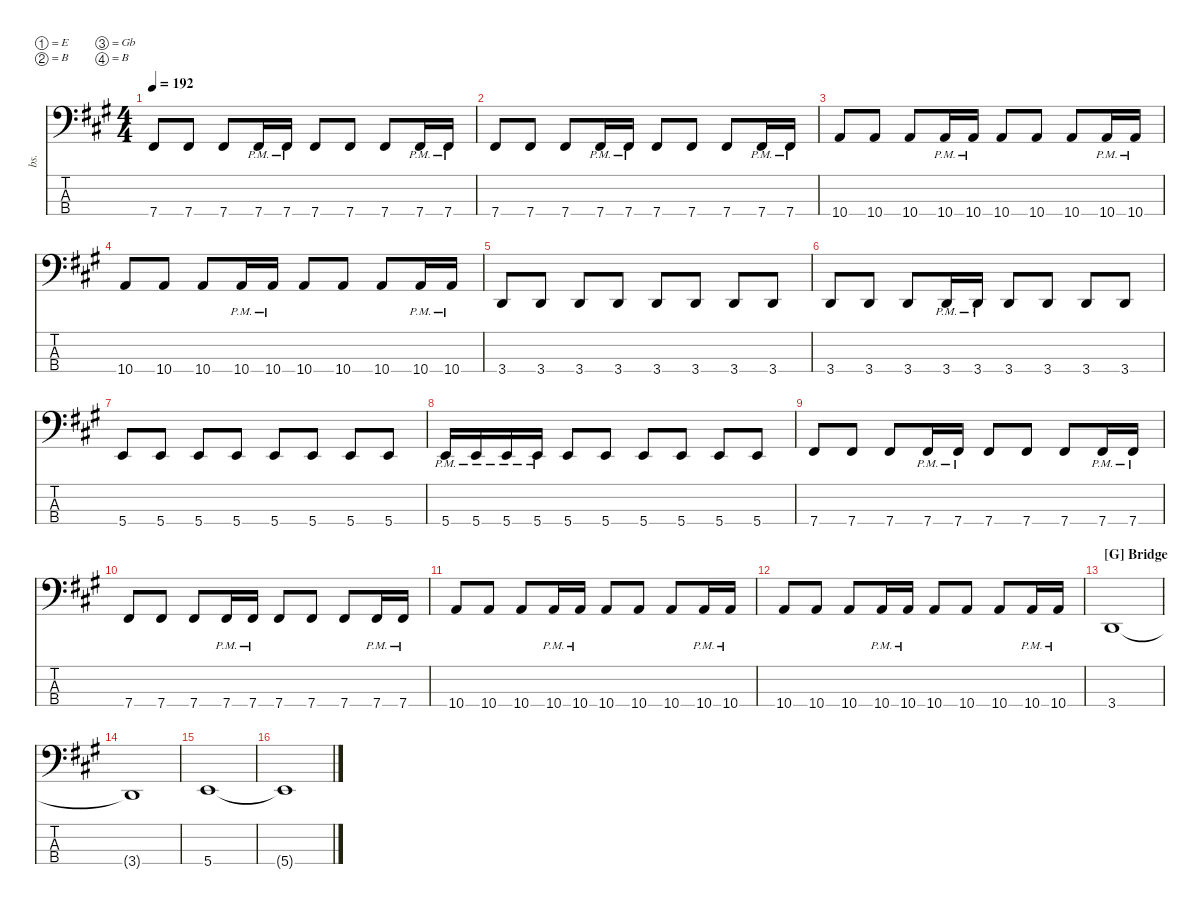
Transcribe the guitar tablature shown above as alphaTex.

\defaultSystemsLayout 4
\hideDynamics
\bracketExtendMode nobrackets
\otherSystemsTrackNameOrientation horizontal
\track ("Electric Bass" "bs.") {instrument electricbassfinger}
\staff {score tabs}
\tuning (E2 B1 Gb1 B0)
\ts (4 4)
\tempo 192
\clef f4
\ks a
7.4{acc #}.8{dy ff beam Up} 7.4{acc #}.8{beam Up} 7.4{acc #}.8{beam Up} 7.4{pm acc #}.16{beam Up} 7.4{pm acc #}.16{beam Up} 7.4{acc #}.8{beam Up} 7.4{acc #}.8{beam Up} 7.4{acc #}.8{beam Up} 7.4{pm acc #}.16{beam Up} 7.4{pm acc #}.16{beam Up} |
7.4{acc #}.8{beam Up} 7.4{acc #}.8{beam Up} 7.4{acc #}.8{beam Up} 7.4{pm acc #}.16{beam Up} 7.4{pm acc #}.16{beam Up} 7.4{acc #}.8{beam Up} 7.4{acc #}.8{beam Up} 7.4{acc #}.8{beam Up} 7.4{pm acc #}.16{beam Up} 7.4{pm acc #}.16{beam Up} |
10.4{acc forcenatural}.8{beam Up} 10.4{acc forcenatural}.8{beam Up} 10.4{acc forcenatural}.8{beam Up} 10.4{pm acc forcenatural}.16{beam Up} 10.4{pm acc forcenatural}.16{beam Up} 10.4{acc forcenatural}.8{beam Up} 10.4{acc forcenatural}.8{beam Up} 10.4{acc forcenatural}.8{beam Up} 10.4{pm acc forcenatural}.16{beam Up} 10.4{pm acc forcenatural}.16{beam Up} |
10.4{acc forcenatural}.8{beam Up} 10.4{acc forcenatural}.8{beam Up} 10.4{acc forcenatural}.8{beam Up} 10.4{pm acc forcenatural}.16{beam Up} 10.4{pm acc forcenatural}.16{beam Up} 10.4{acc forcenatural}.8{beam Up} 10.4{acc forcenatural}.8{beam Up} 10.4{acc forcenatural}.8{beam Up} 10.4{pm acc forcenatural}.16{beam Up} 10.4{pm acc forcenatural}.16{beam Up} |
3.4{acc forcenatural}.8{beam Up} 3.4{acc forcenatural}.8{beam Up} 3.4{acc forcenatural}.8{beam Up} 3.4{acc forcenatural}.8{beam Up} 3.4{acc forcenatural}.8{beam Up} 3.4{acc forcenatural}.8{beam Up} 3.4{acc forcenatural}.8{beam Up} 3.4{acc forcenatural}.8{beam Up} |
3.4{acc forcenatural}.8{beam Up} 3.4{acc forcenatural}.8{beam Up} 3.4{acc forcenatural}.8{beam Up} 3.4{pm acc forcenatural}.16{beam Up} 3.4{pm acc forcenatural}.16{beam Up} 3.4{acc forcenatural}.8{beam Up} 3.4{acc forcenatural}.8{beam Up} 3.4{acc forcenatural}.8{beam Up} 3.4{acc forcenatural}.8{beam Up} |
5.4{acc forcenatural}.8{beam Up} 5.4{acc forcenatural}.8{beam Up} 5.4{acc forcenatural}.8{beam Up} 5.4{acc forcenatural}.8{beam Up} 5.4{acc forcenatural}.8{beam Up} 5.4{acc forcenatural}.8{beam Up} 5.4{acc forcenatural}.8{beam Up} 5.4{acc forcenatural}.8{beam Up} |
5.4{pm acc forcenatural}.16{beam Up} 5.4{pm acc forcenatural}.16{beam Up} 5.4{pm acc forcenatural}.16{beam Up} 5.4{pm acc forcenatural}.16{beam Up} 5.4{acc forcenatural}.8{beam Up} 5.4{acc forcenatural}.8{beam Up} 5.4{acc forcenatural}.8{beam Up} 5.4{acc forcenatural}.8{beam Up} 5.4{acc forcenatural}.8{beam Up} 5.4{acc forcenatural}.8{beam Up} |
7.4{acc #}.8{beam Up} 7.4{acc #}.8{beam Up} 7.4{acc #}.8{beam Up} 7.4{pm acc #}.16{beam Up} 7.4{pm acc #}.16{beam Up} 7.4{acc #}.8{beam Up} 7.4{acc #}.8{beam Up} 7.4{acc #}.8{beam Up} 7.4{pm acc #}.16{beam Up} 7.4{pm acc #}.16{beam Up} |
7.4{acc #}.8{beam Up} 7.4{acc #}.8{beam Up} 7.4{acc #}.8{beam Up} 7.4{pm acc #}.16{beam Up} 7.4{pm acc #}.16{beam Up} 7.4{acc #}.8{beam Up} 7.4{acc #}.8{beam Up} 7.4{acc #}.8{beam Up} 7.4{pm acc #}.16{beam Up} 7.4{pm acc #}.16{beam Up} |
10.4{acc forcenatural}.8{beam Up} 10.4{acc forcenatural}.8{beam Up} 10.4{acc forcenatural}.8{beam Up} 10.4{pm acc forcenatural}.16{beam Up} 10.4{pm acc forcenatural}.16{beam Up} 10.4{acc forcenatural}.8{beam Up} 10.4{acc forcenatural}.8{beam Up} 10.4{acc forcenatural}.8{beam Up} 10.4{pm acc forcenatural}.16{beam Up} 10.4{pm acc forcenatural}.16{beam Up} |
10.4{acc forcenatural}.8{beam Up} 10.4{acc forcenatural}.8{beam Up} 10.4{acc forcenatural}.8{beam Up} 10.4{pm acc forcenatural}.16{beam Up} 10.4{pm acc forcenatural}.16{beam Up} 10.4{acc forcenatural}.8{beam Up} 10.4{acc forcenatural}.8{beam Up} 10.4{acc forcenatural}.8{beam Up} 10.4{pm acc forcenatural}.16{beam Up} 10.4{pm acc forcenatural}.16{beam Up} |
\section ("G" "Bridge")
3.4{acc forcenatural}.1{beam Up} |
3.4{t acc forcenatural}.1{beam Up} |
5.4{acc forcenatural}.1{beam Up} |
5.4{t acc forcenatural}.1{beam Up}
